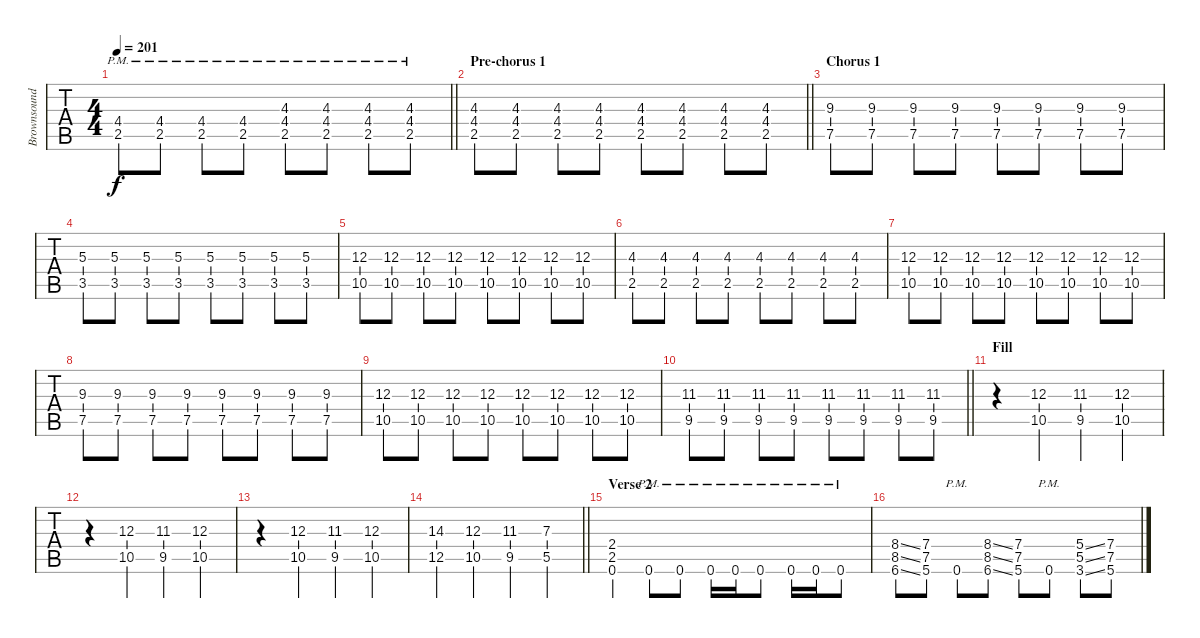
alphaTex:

\track ("Brownsound" "Brownsound") {instrument distortionguitar}
\staff {tabs}
\tuning (E4 B3 G3 D3 A2 E2) {hide}
\ts (4 4)
\tempo 201
\clef g2
\barLineRight lightlight
\ks c
(4.4{pm} 2.5{pm}).8{dy f} (4.4{pm} 2.5{pm}).8 (4.4{pm} 2.5{pm}).8 (4.4{pm} 2.5{pm}).8 (4.3{pm} 4.4{pm} 2.5{pm}).8 (4.3{pm} 4.4{pm} 2.5{pm}).8 (4.3{pm} 4.4{pm} 2.5{pm}).8 (4.3{pm} 4.4{pm} 2.5{pm}).8 |
\section ("" "Pre-chorus 1")
\barLineRight lightlight
(4.3 4.4 2.5).8 (4.3 4.4 2.5).8 (4.3 4.4 2.5).8 (4.3 4.4 2.5).8 (4.3 4.4 2.5).8 (4.3 4.4 2.5).8 (4.3 4.4 2.5).8 (4.3 4.4 2.5).8 |
\section ("" "Chorus 1")
(9.3 7.5).8 (9.3 7.5).8 (9.3 7.5).8 (9.3 7.5).8 (9.3 7.5).8 (9.3 7.5).8 (9.3 7.5).8 (9.3 7.5).8 |
(5.3 3.5).8 (5.3 3.5).8 (5.3 3.5).8 (5.3 3.5).8 (5.3 3.5).8 (5.3 3.5).8 (5.3 3.5).8 (5.3 3.5).8 |
(12.3 10.5).8 (12.3 10.5).8 (12.3 10.5).8 (12.3 10.5).8 (12.3 10.5).8 (12.3 10.5).8 (12.3 10.5).8 (12.3 10.5).8 |
(4.3 2.5).8 (4.3 2.5).8 (4.3 2.5).8 (4.3 2.5).8 (4.3 2.5).8 (4.3 2.5).8 (4.3 2.5).8 (4.3 2.5).8 |
(12.3 10.5).8 (12.3 10.5).8 (12.3 10.5).8 (12.3 10.5).8 (12.3 10.5).8 (12.3 10.5).8 (12.3 10.5).8 (12.3 10.5).8 |
(9.3 7.5).8 (9.3 7.5).8 (9.3 7.5).8 (9.3 7.5).8 (9.3 7.5).8 (9.3 7.5).8 (9.3 7.5).8 (9.3 7.5).8 |
(12.3 10.5).8 (12.3 10.5).8 (12.3 10.5).8 (12.3 10.5).8 (12.3 10.5).8 (12.3 10.5).8 (12.3 10.5).8 (12.3 10.5).8 |
\barLineRight lightlight
(11.3 9.5).8 (11.3 9.5).8 (11.3 9.5).8 (11.3 9.5).8 (11.3 9.5).8 (11.3 9.5).8 (11.3 9.5).8 (11.3 9.5).8 |
\section ("" "Fill")
r.4 (12.3 10.5).4 (11.3 9.5).4 (12.3 10.5).4 |
r.4 (12.3 10.5).4 (11.3 9.5).4 (12.3 10.5).4 |
r.4 (12.3 10.5).4 (11.3 9.5).4 (12.3 10.5).4 |
\barLineRight lightlight
(14.3 12.5).4 (12.3 10.5).4 (11.3 9.5).4 (7.3 5.5).4 |
\section ("" "Verse 2")
(2.4 2.5 0.6).4 0.6{pm}.8 0.6{pm}.8 0.6{pm}.16 0.6{pm}.16 0.6{pm}.8 0.6{pm}.16 0.6{pm}.16 0.6{pm}.8 |
(8.4{ss} 8.5{ss} 6.6{ss}).8 (7.4 7.5 5.6).8 0.6{pm}.8 (8.4{ss} 8.5{ss} 6.6{ss}).8 (7.4 7.5 5.6).8 0.6{pm}.8 (5.4{ss} 5.5{ss} 3.6{ss}).8 (7.4 7.5 5.6).8
